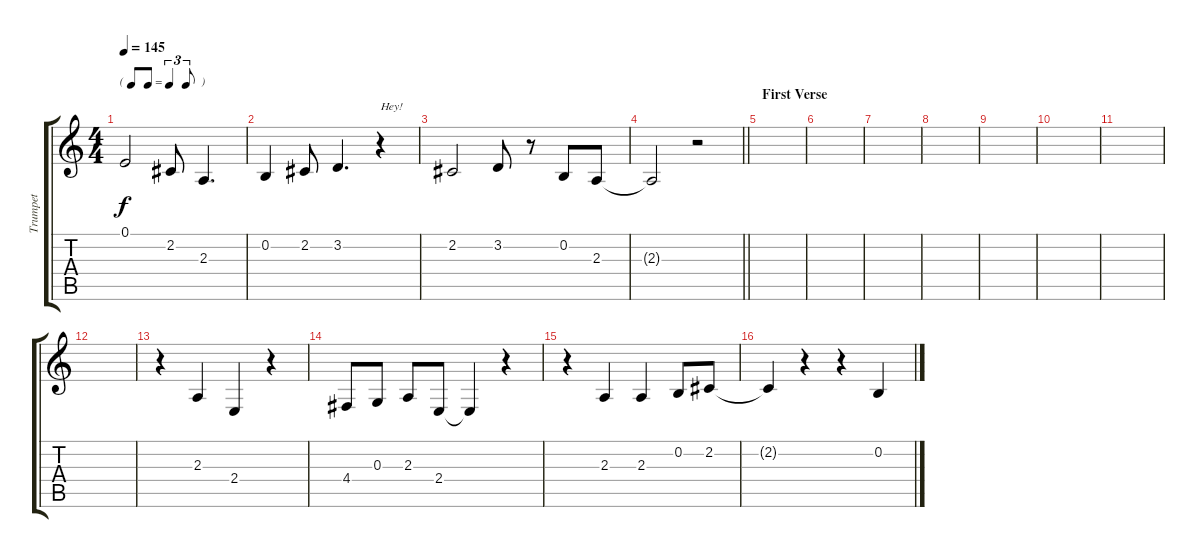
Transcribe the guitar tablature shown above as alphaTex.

\track ("Trumpet" "Trumpet") {instrument trumpet}
\staff {score tabs}
\tuning (E4 B3 G3 D3 A2 E2) {hide}
\ts (4 4)
\tf triplet8th
\tempo 145
\clef g2
\ks c
0.1.2{dy f} 2.2.8 2.3.4{d} |
0.2.4 2.2.8 3.2.4{d} r.4{txt "Hey!"} |
2.2.2 3.2.8 r.8 0.2.8 2.3.8 |
\barLineRight lightlight
2.3{t}.2 r.2 |
\section ("" "First Verse")
|
|
|
|
|
|
|
|
r.4 2.3.4 2.4.4 r.4 |
4.4.8 0.3.8 2.3.8 2.4.8 2.4{t}.4 r.4 |
r.4 2.3.4 2.3.4 0.2.8 2.2.8 |
2.2{t}.4 r.4 r.4 0.2.4
